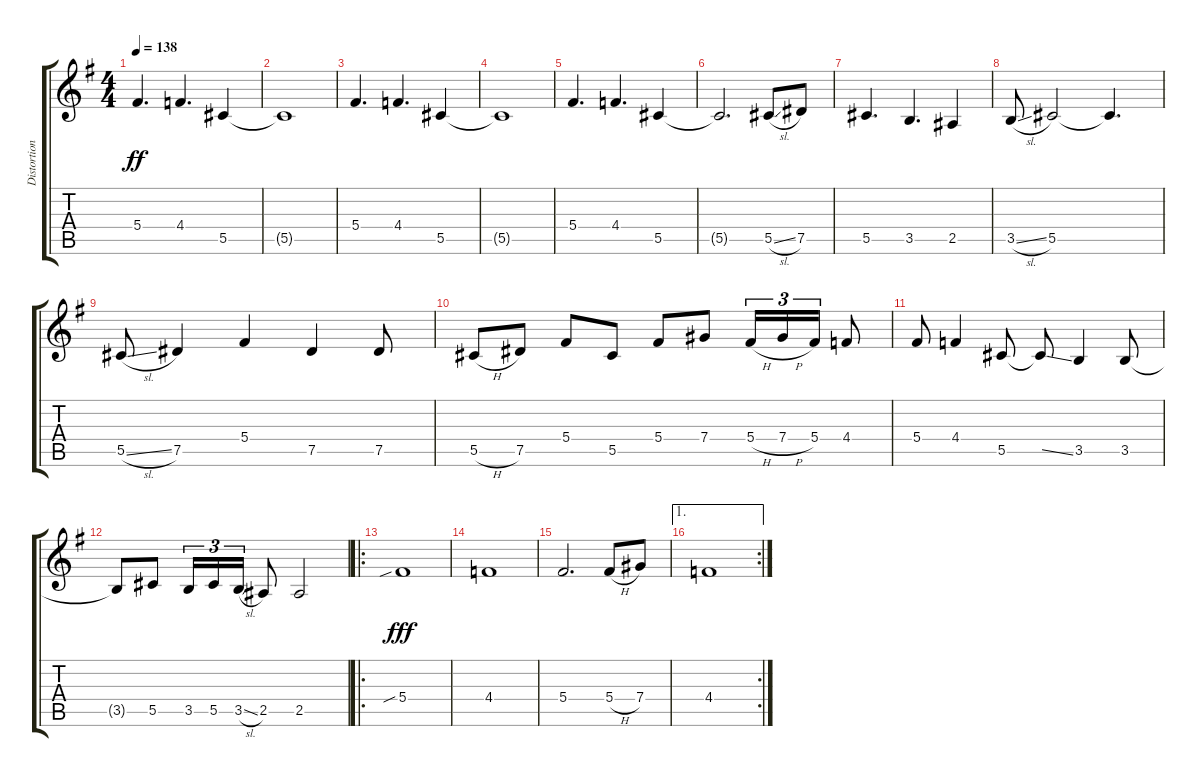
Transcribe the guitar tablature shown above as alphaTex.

\track ("Distortion Guitar 2" "Distortion") {instrument overdrivenguitar}
\staff {score tabs}
\tuning (Eb4 Bb3 Gb3 Db3 Ab2 Eb2) {hide}
\ts (4 4)
\tempo 138
\clef g2
\ks g
5.4.4{d dy ff} 4.4.4{d} 5.5.4 |
5.5{t}.1 |
5.4.4{d} 4.4.4{d} 5.5.4 |
5.5{t}.1 |
5.4.4{d} 4.4.4{d} 5.5.4 |
5.5{t}.2{d} 5.5{sl}.8 7.5.8 |
5.5.4{d} 3.5.4{d} 2.5.4 |
3.5{sl}.8 5.5.2 5.5{t}.4{d} |
5.5{sl}.8 7.5.4 5.4.4 7.5.4 7.5.8 |
5.5{h}.8 7.5.8 5.4.8 5.5.8 5.4.8 7.4.8 5.4{h}.16{tu (3 2)} 7.4{h}.16{tu (3 2)} 5.4.16{tu (3 2)} 4.4.8 |
5.4.8 4.4.4 5.5.8 5.5{ss t}.8 3.5.4 3.5.8 |
3.5{t}.8 5.5.8 3.5.16{tu (3 2)} 5.5.16{tu (3 2)} 3.5{sl}.16{tu (3 2)} 2.5.8 2.5.2 |
\ro
5.4{sib}.1{dy fff} |
4.4.1 |
5.4.2{d} 5.4{h}.8 7.4.8 |
\ae 1
\rc 2
4.4.1
